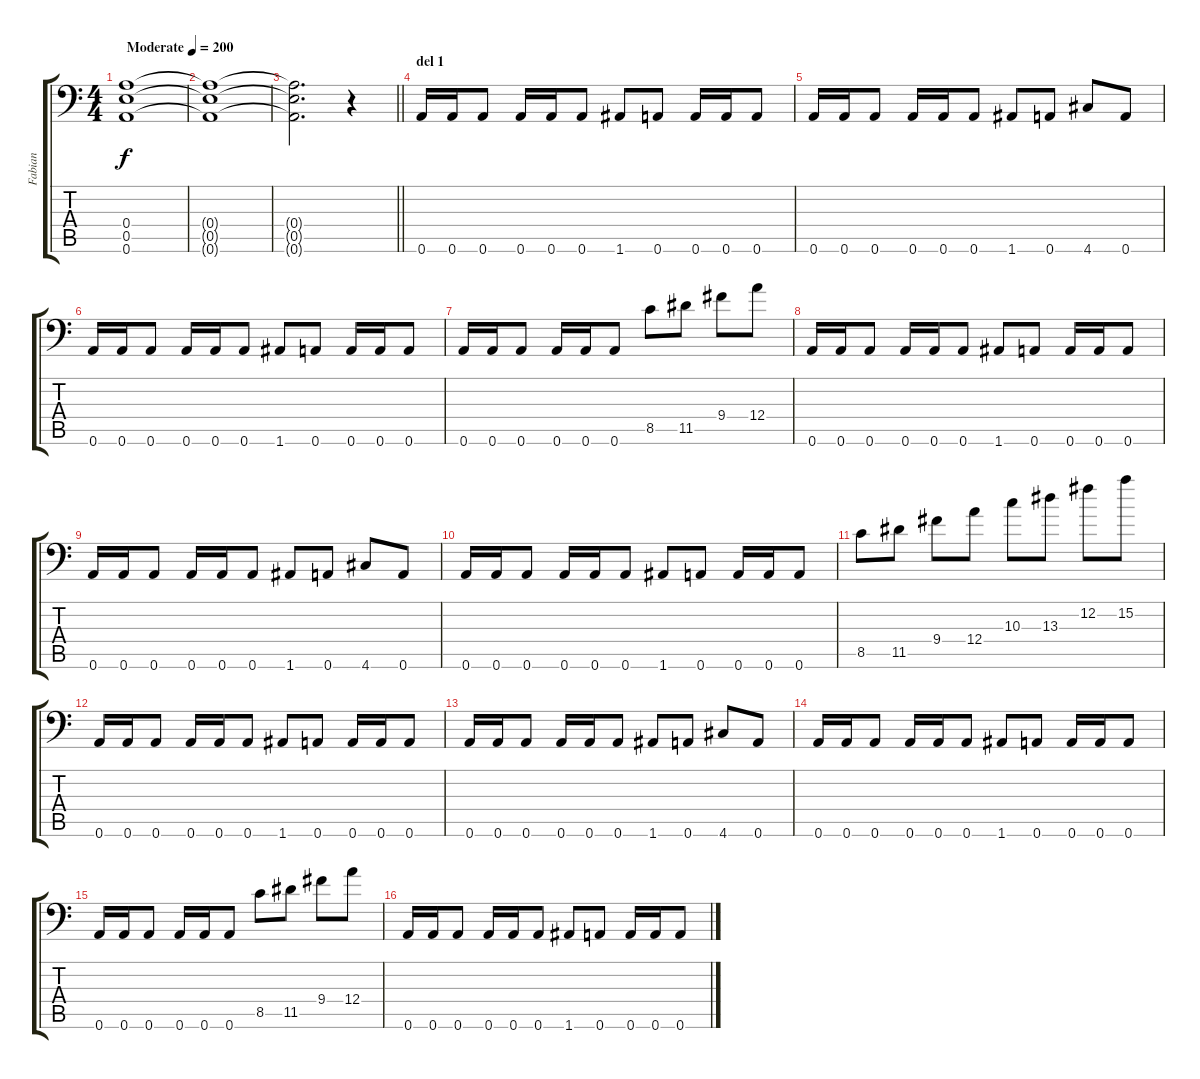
\track ("Fabian" "Fabian") {instrument distortionguitar}
\staff {score tabs}
\tuning (B3 Gb3 D3 A2 E2 A1) {hide}
\ts (4 4)
\tempo (200 "Moderate")
\clef f4
\ks c
(0.4 0.5 0.6).1{dy f volume 16 instrument distortionguitar} |
(0.4{t} 0.5{t} 0.6{t}).1 |
\barLineRight lightlight
(0.4{t} 0.5{t} 0.6{t}).2{d} r.4 |
\section ("" "del 1")
0.6.16 0.6.16 0.6.8 0.6.16 0.6.16 0.6.8 1.6.8 0.6.8 0.6.16 0.6.16 0.6.8 |
0.6.16 0.6.16 0.6.8 0.6.16 0.6.16 0.6.8 1.6.8 0.6.8 4.6.8 0.6.8 |
0.6.16 0.6.16 0.6.8 0.6.16 0.6.16 0.6.8 1.6.8 0.6.8 0.6.16 0.6.16 0.6.8 |
0.6.16 0.6.16 0.6.8 0.6.16 0.6.16 0.6.8 8.5.8 11.5.8 9.4.8 12.4.8 |
0.6.16 0.6.16 0.6.8 0.6.16 0.6.16 0.6.8 1.6.8 0.6.8 0.6.16 0.6.16 0.6.8 |
0.6.16 0.6.16 0.6.8 0.6.16 0.6.16 0.6.8 1.6.8 0.6.8 4.6.8 0.6.8 |
0.6.16 0.6.16 0.6.8 0.6.16 0.6.16 0.6.8 1.6.8 0.6.8 0.6.16 0.6.16 0.6.8 |
8.5.8 11.5.8 9.4.8 12.4.8 10.3.8 13.3.8 12.2.8 15.2.8 |
0.6.16 0.6.16 0.6.8 0.6.16 0.6.16 0.6.8 1.6.8 0.6.8 0.6.16 0.6.16 0.6.8 |
0.6.16 0.6.16 0.6.8 0.6.16 0.6.16 0.6.8 1.6.8 0.6.8 4.6.8 0.6.8 |
0.6.16 0.6.16 0.6.8 0.6.16 0.6.16 0.6.8 1.6.8 0.6.8 0.6.16 0.6.16 0.6.8 |
0.6.16 0.6.16 0.6.8 0.6.16 0.6.16 0.6.8 8.5.8 11.5.8 9.4.8 12.4.8 |
0.6.16 0.6.16 0.6.8 0.6.16 0.6.16 0.6.8 1.6.8 0.6.8 0.6.16 0.6.16 0.6.8
